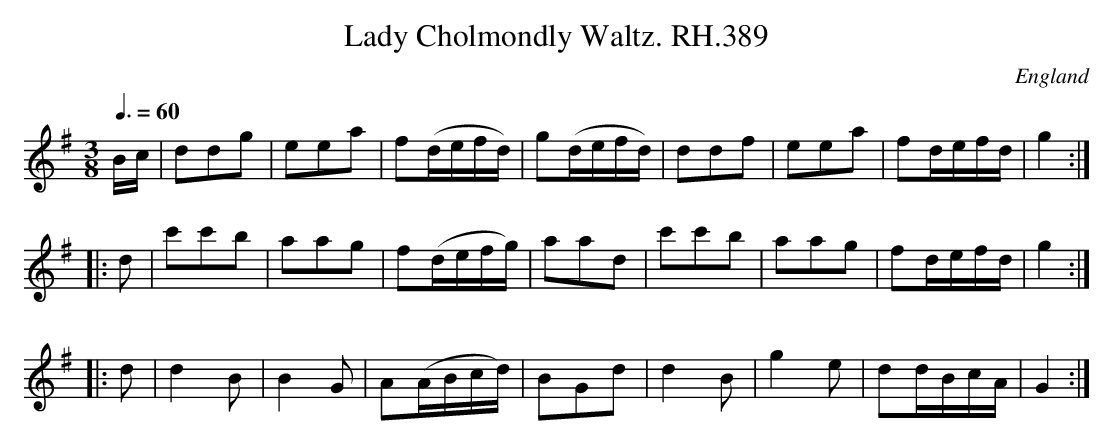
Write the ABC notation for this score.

X:1
T:Lady Cholmondly Waltz. RH.389
O:England
M:3/8
L:1/8
Q:3/8=60
K:G
B/c/|ddg|eea|f(d/e/f/d/)|g(d/e/f/d/)|\
ddf|eea|fd/e/f/d/|g2:|
|:d|c'c'b|aag|f(d/e/f/g/)|aad|\
c'c'b|aag|fd/e/f/d/|g2:|
|:d|d2B|B2G|A(A/B/c/d/)|BGd|\
d2B|g2e|dd/B/c/A/|G2:|
